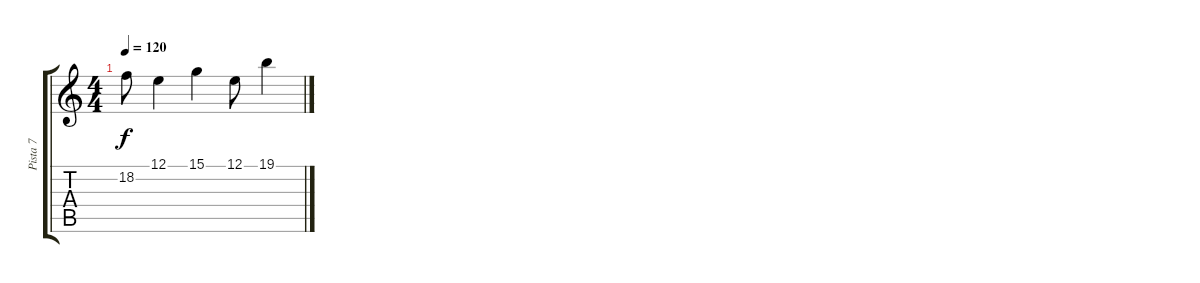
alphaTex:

\track ("Pista 7" "Pista 7") {instrument flute}
\staff {score tabs}
\tuning (E4 B3 G3 D3 A2 E2) {hide}
\ts (4 4)
\tempo 120
\clef g2
\ks c
18.2.8{dy f} 12.1.4 15.1.4 12.1.8 19.1.4
